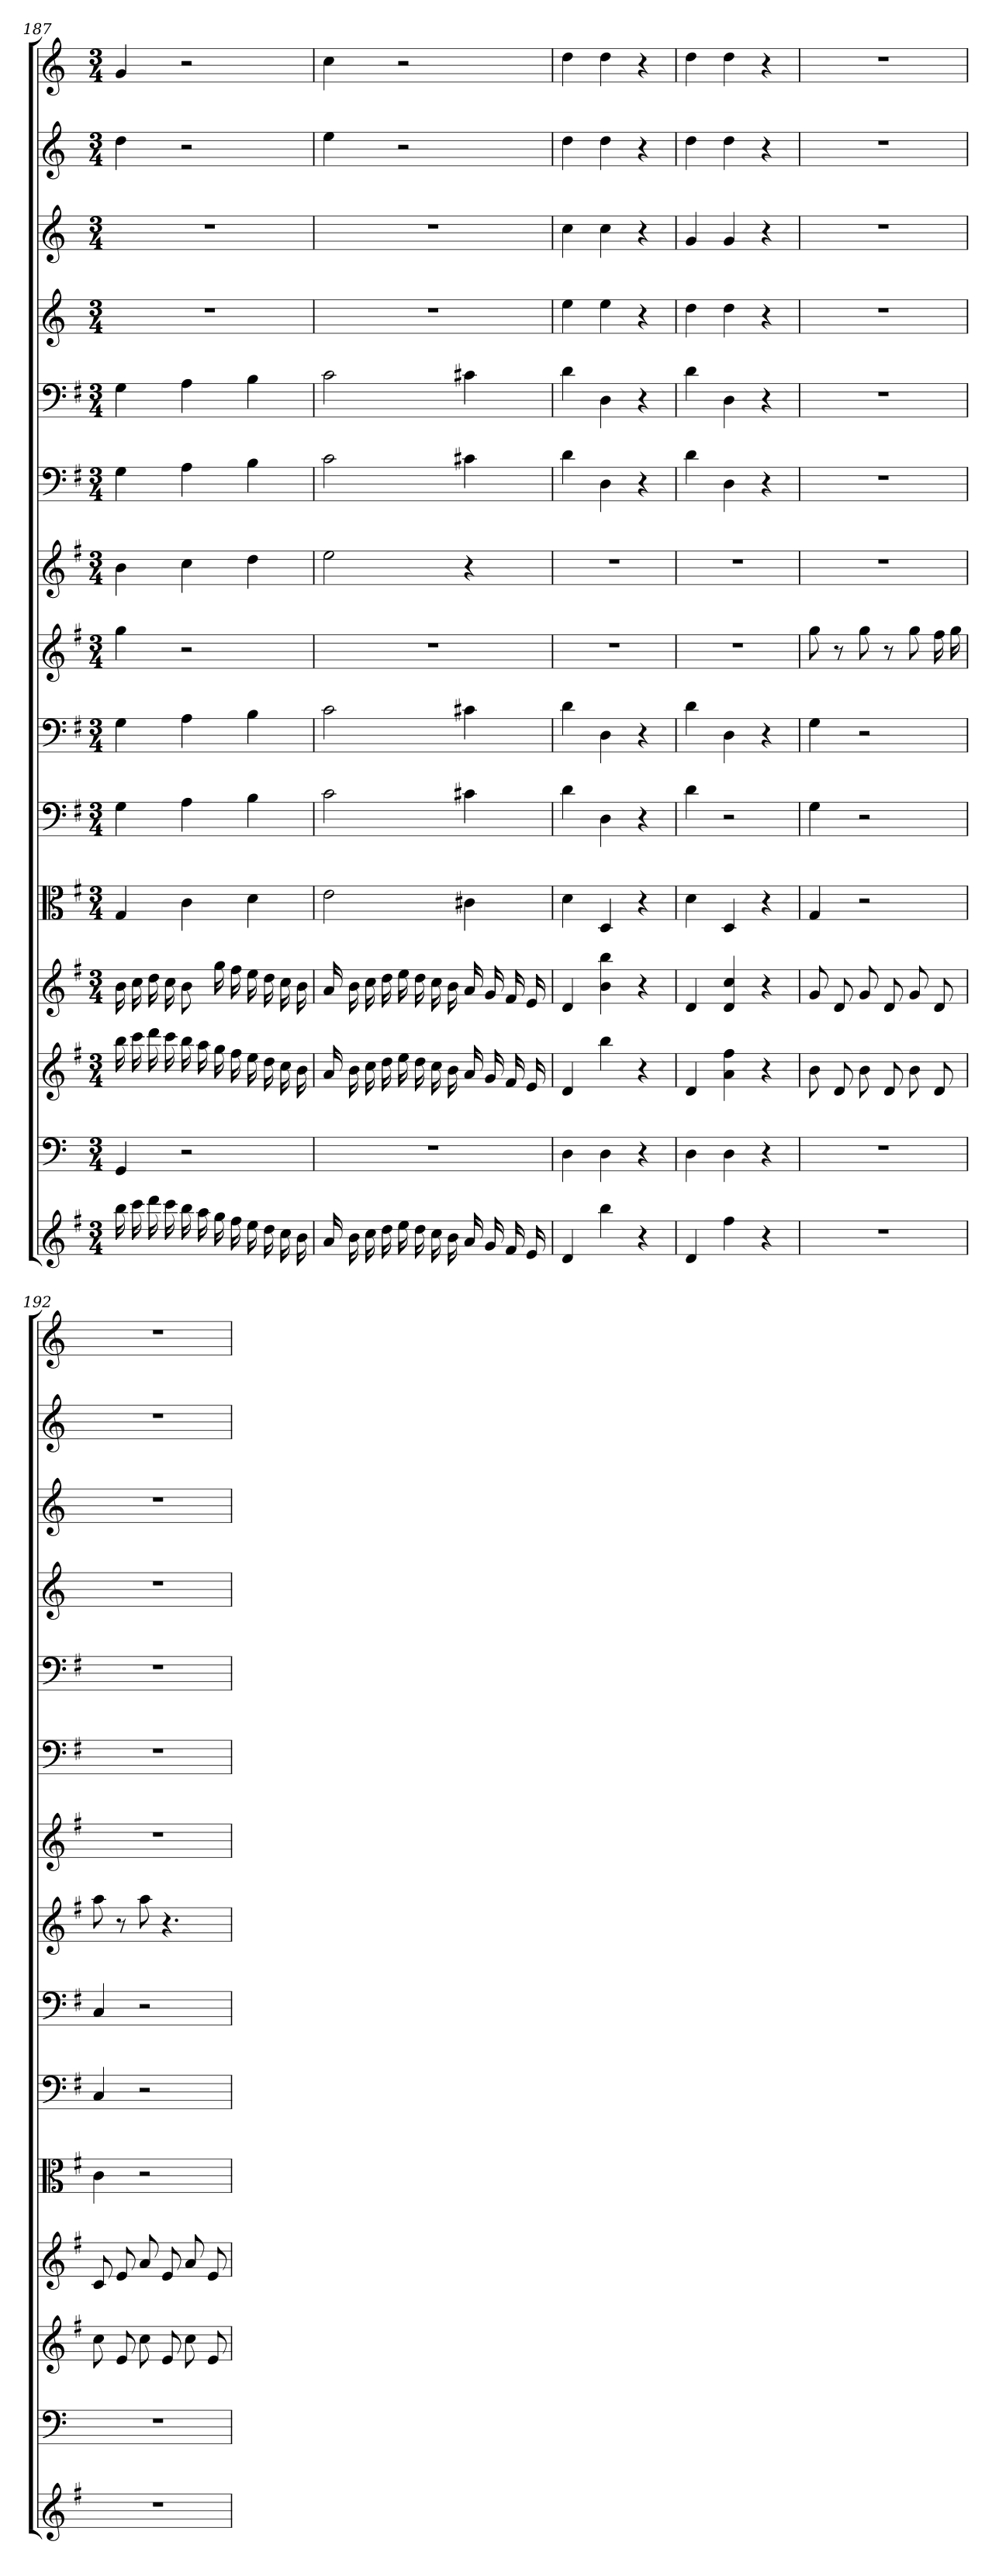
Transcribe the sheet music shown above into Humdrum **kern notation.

**kern	**kern	**kern	**kern	**kern	**kern	**kern	**kern	**kern	**kern	**kern	**kern	**kern	**kern	**kern
*part15	*part14	*part13	*part12	*part11	*part10	*part9	*part8	*part7	*part6	*part5	*part4	*part3	*part2	*part1
*staff15	*staff14	*staff13	*staff12	*staff11	*staff10	*staff9	*staff8	*staff7	*staff6	*staff5	*staff4	*staff3	*staff2	*staff1
*	*clefF4	*	*	*clefC3	*clefF4	*clefF4	*	*	*clefF4	*clefF4	*	*	*	*
*k[f#]	*k[]	*k[f#]	*k[f#]	*k[f#]	*k[f#]	*k[f#]	*k[f#]	*k[f#]	*k[f#]	*k[f#]	*k[]	*k[]	*k[]	*k[]
*M3/4	*M3/4	*M3/4	*M3/4	*M3/4	*M3/4	*M3/4	*M3/4	*M3/4	*M3/4	*M3/4	*M3/4	*M3/4	*M3/4	*M3/4
=187	=187	=187	=187	=187	=187	=187	=187	=187	=187	=187	=187	=187	=187	=187
16bb	4GG	16bb	16b	4G	4G	4G	4gg	4b	4G	4G	2.r	2.r	4dd	4g
16ccc	.	16ccc	16cc	.	.	.	.	.	.	.	.	.	.	.
16ddd	.	16ddd	16dd	.	.	.	.	.	.	.	.	.	.	.
16ccc	.	16ccc	16cc	.	.	.	.	.	.	.	.	.	.	.
16bb	2r	16bb	8b	4c	4A	4A	2r	4cc	4A	4A	.	.	2r	2r
16aa	.	16aa	.	.	.	.	.	.	.	.	.	.	.	.
16gg	.	16gg	16gg	.	.	.	.	.	.	.	.	.	.	.
16ff#	.	16ff#	16ff#	.	.	.	.	.	.	.	.	.	.	.
16ee	.	16ee	16ee	4d	4B	4B	.	4dd	4B	4B	.	.	.	.
16dd	.	16dd	16dd	.	.	.	.	.	.	.	.	.	.	.
16cc	.	16cc	16cc	.	.	.	.	.	.	.	.	.	.	.
16b	.	16b	16b	.	.	.	.	.	.	.	.	.	.	.
=188	=188	=188	=188	=188	=188	=188	=188	=188	=188	=188	=188	=188	=188	=188
16a	2.r	16a	16a	2e	2c	2c	2.r	2ee	2c	2c	2.r	2.r	4ee	4cc
16b	.	16b	16b	.	.	.	.	.	.	.	.	.	.	.
16cc	.	16cc	16cc	.	.	.	.	.	.	.	.	.	.	.
16dd	.	16dd	16dd	.	.	.	.	.	.	.	.	.	.	.
16ee	.	16ee	16ee	.	.	.	.	.	.	.	.	.	2r	2r
16dd	.	16dd	16dd	.	.	.	.	.	.	.	.	.	.	.
16cc	.	16cc	16cc	.	.	.	.	.	.	.	.	.	.	.
16b	.	16b	16b	.	.	.	.	.	.	.	.	.	.	.
16a	.	16a	16a	4c#X	4c#X	4c#X	.	4r	4c#X	4c#X	.	.	.	.
16g	.	16g	16g	.	.	.	.	.	.	.	.	.	.	.
16f#	.	16f#	16f#	.	.	.	.	.	.	.	.	.	.	.
16e	.	16e	16e	.	.	.	.	.	.	.	.	.	.	.
=189	=189	=189	=189	=189	=189	=189	=189	=189	=189	=189	=189	=189	=189	=189
4d	4D	4d	4d	4d	4d	4d	2.r	2.r	4d	4d	4ee	4cc	4dd	4dd
4bb	4D	4bb	4b 4bb	4D	4D	4D	.	.	4D	4D	4ee	4cc	4dd	4dd
4r	4r	4r	4r	4r	4r	4r	.	.	4r	4r	4r	4r	4r	4r
=190	=190	=190	=190	=190	=190	=190	=190	=190	=190	=190	=190	=190	=190	=190
4d	4D	4d	4d	4d	4d	4d	2.r	2.r	4d	4d	4dd	4g	4dd	4dd
4ff#	4D	4a 4ff#	4d 4cc	4D	2r	4D	.	.	4D	4D	4dd	4g	4dd	4dd
4r	4r	4r	4r	4r	.	4r	.	.	4r	4r	4r	4r	4r	4r
=191	=191	=191	=191	=191	=191	=191	=191	=191	=191	=191	=191	=191	=191	=191
2.r	2.r	8b	8g	4G	4G	4G	8gg	2.r	2.r	2.r	2.r	2.r	2.r	2.r
.	.	8d	8d	.	.	.	8r	.	.	.	.	.	.	.
.	.	8b	8g	2r	2r	2r	8gg	.	.	.	.	.	.	.
.	.	8d	8d	.	.	.	8r	.	.	.	.	.	.	.
.	.	8b	8g	.	.	.	8gg	.	.	.	.	.	.	.
.	.	8d	8d	.	.	.	16ff#	.	.	.	.	.	.	.
.	.	.	.	.	.	.	16gg	.	.	.	.	.	.	.
=192	=192	=192	=192	=192	=192	=192	=192	=192	=192	=192	=192	=192	=192	=192
2.r	2.r	8cc	8c	4c	4C	4C	8aa	2.r	2.r	2.r	2.r	2.r	2.r	2.r
.	.	8e	8e	.	.	.	8r	.	.	.	.	.	.	.
.	.	8cc	8a	2r	2r	2r	8aa	.	.	.	.	.	.	.
.	.	8e	8e	.	.	.	4.r	.	.	.	.	.	.	.
.	.	8cc	8a	.	.	.	.	.	.	.	.	.	.	.
.	.	8e	8e	.	.	.	.	.	.	.	.	.	.	.
=	=	=	=	=	=	=	=	=	=	=	=	=	=	=
*-	*-	*-	*-	*-	*-	*-	*-	*-	*-	*-	*-	*-	*-	*-
